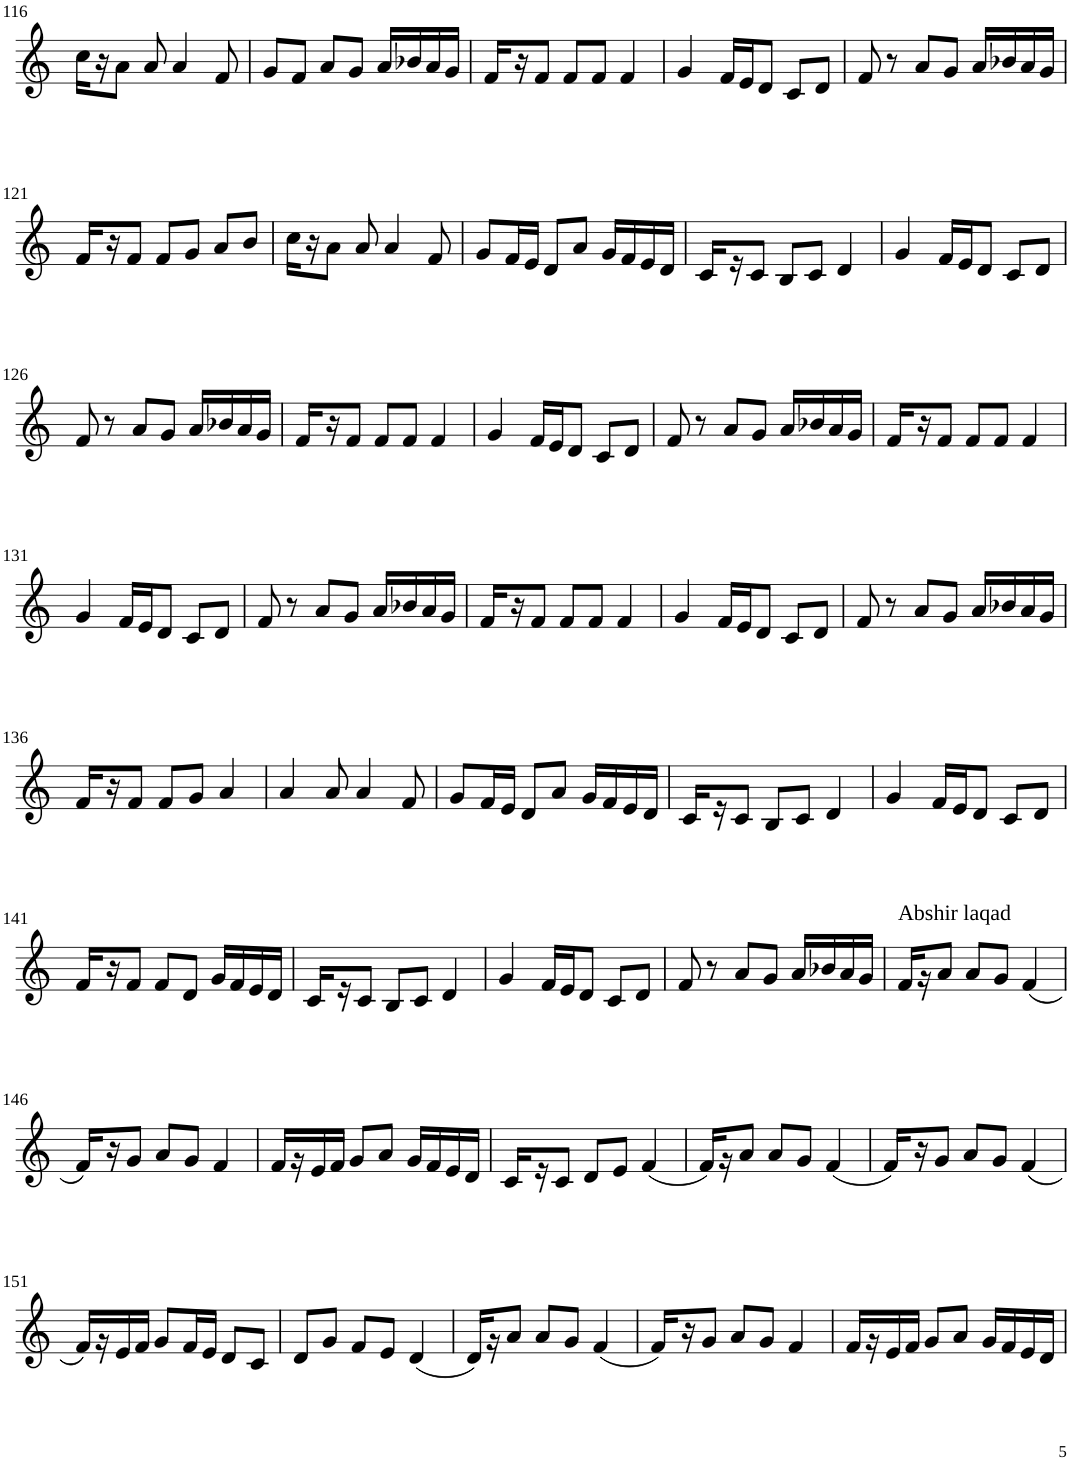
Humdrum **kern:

**kern
*part1
*staff1
*I"Violin
!!LO:PB:g=z
*clefG2
*k[]
*M3/4
=116
16cc\LL
16r
8a\J
8a/
4a/
8f/
=117
8g/L
8f/J
8a/L
8g/J
16a/LL
16b-X/
16a/
16g/JJ
=118
16f/LL
16r
8f/J
8f/L
8f/J
4f/
=119
4g/
16f/LL
16e/J
8d/J
8c/L
8d/J
=120
8f/
8r
8a/L
8g/J
16a/LL
16b-X/
16a/
16g/JJ
!!LO:LB:g=z
=121
16f/LL
16r
8f/J
8f/L
8g/J
8a/L
8b/J
=122
16cc\LL
16r
8a\J
8a/
4a/
8f/
=123
8g/L
16f/L
16e/JJ
8d/L
8a/J
16g/LL
16f/
16e/
16d/JJ
=124
16c/LL
16r
8c/J
8B/L
8c/J
4d/
=125
4g/
16f/LL
16e/J
8d/J
8c/L
8d/J
!!LO:LB:g=z
=126
8f/
8r
8a/L
8g/J
16a/LL
16b-X/
16a/
16g/JJ
=127
16f/LL
16r
8f/J
8f/L
8f/J
4f/
=128
4g/
16f/LL
16e/J
8d/J
8c/L
8d/J
=129
8f/
8r
8a/L
8g/J
16a/LL
16b-X/
16a/
16g/JJ
=130
16f/LL
16r
8f/J
8f/L
8f/J
4f/
!!LO:LB:g=z
=131
4g/
16f/LL
16e/J
8d/J
8c/L
8d/J
=132
8f/
8r
8a/L
8g/J
16a/LL
16b-X/
16a/
16g/JJ
=133
16f/LL
16r
8f/J
8f/L
8f/J
4f/
=134
4g/
16f/LL
16e/J
8d/J
8c/L
8d/J
=135
8f/
8r
8a/L
8g/J
16a/LL
16b-X/
16a/
16g/JJ
!!LO:LB:g=z
=136
16f/LL
16r
8f/J
8f/L
8g/J
4a/
=137
4a/
8a/
4a/
8f/
=138
8g/L
16f/L
16e/JJ
8d/L
8a/J
16g/LL
16f/
16e/
16d/JJ
=139
16c/LL
16r
8c/J
8B/L
8c/J
4d/
=140
4g/
16f/LL
16e/J
8d/J
8c/L
8d/J
!!LO:LB:g=z
=141
16f/LL
16r
8f/J
8f/L
8d/J
16g/LL
16f/
16e/
16d/JJ
=142
16c/LL
16r
8c/J
8B/L
8c/J
4d/
=143
4g/
16f/LL
16e/J
8d/J
8c/L
8d/J
=144
8f/
8r
8a/L
8g/J
16a/LL
16b-X/
16a/
16g/JJ
=145
!LO:TX:a:t=Abshir laqad
16f/LL
16r
8a/J
8a/L
8g/J
(4f/
!!LO:LB:g=z
=146
16f/LL)
16r
8g/J
8a/L
8g/J
4f/
=147
16f/LL
16r
16e/
16f/JJ
8g/L
8a/J
16g/LL
16f/
16e/
16d/JJ
=148
16c/LL
16r
8c/J
8d/L
8e/J
(4f/
=149
16f/LL)
16r
8a/J
8a/L
8g/J
(4f/
=150
16f/LL)
16r
8g/J
8a/L
8g/J
(4f/
!!LO:LB:g=z
=151
16f/LL)
16r
16e/
16f/JJ
8g/L
16f/L
16e/JJ
8d/L
8c/J
=152
8d/L
8g/J
8f/L
8e/J
(4d/
=153
16d/LL)
16r
8a/J
8a/L
8g/J
(4f/
=154
16f/LL)
16r
8g/J
8a/L
8g/J
4f/
=155
16f/LL
16r
16e/
16f/JJ
8g/L
8a/J
16g/LL
16f/
16e/
16d/JJ
=
*-
